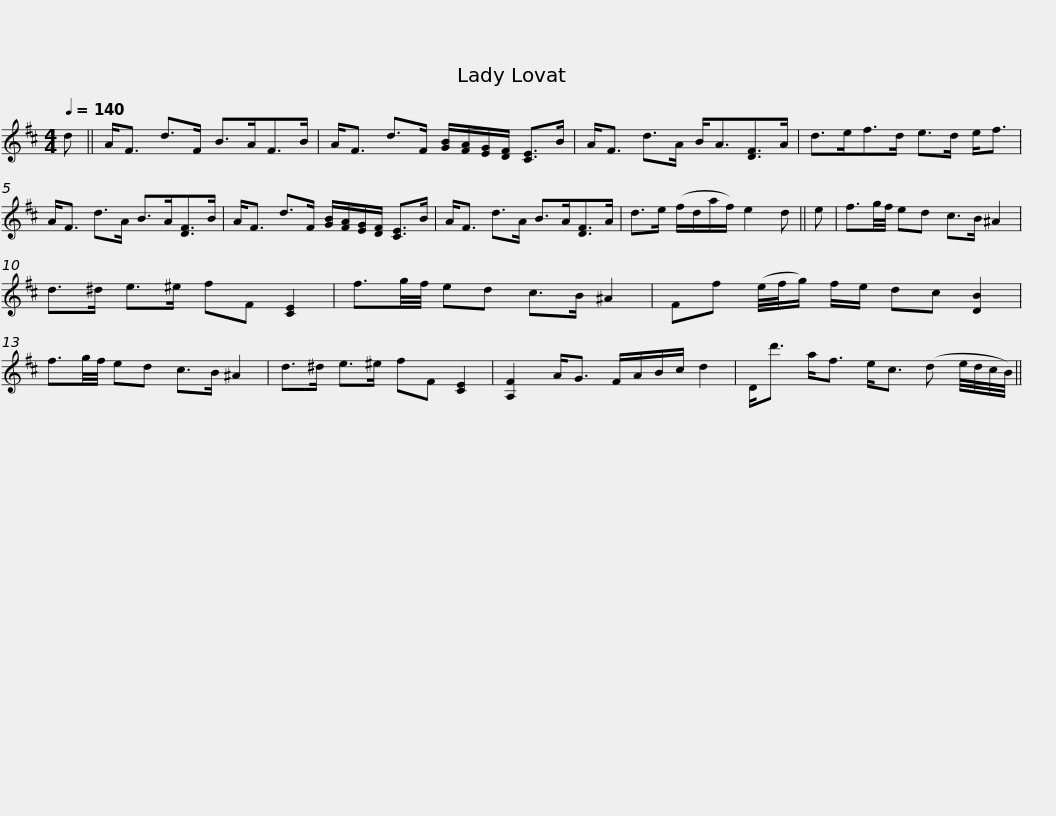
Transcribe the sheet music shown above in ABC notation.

X:1
L:1/8
Q:1/4=140
M:4/4
I:linebreak $
K:D
V:1 treble
V:1
 d || A<F d>F B>AF>B | A<F d>F [GB]/[FA]/[EG]/[DF]/ [CE]>B | A<F d>A B<A[DF]>A | d>ef>d e>d e<f |$ %5
 A<F d>A B>A[DF]>B | A<F d>F [GB]/[FA]/[EG]/[DF]/ [CE]>B | A<F d>A B>A[DF]>A | d>e (f/d/a/f/) e2 d || e |$ %10
 f3/2g/4f/4 ed c>B ^A2 | d>^d e>^e fF [CE]2 | f3/2g/4f/4 ed c>B ^A2 | Ff (e/4f/4g/) f/e/ dc [DB]2 |$ f3/2g/4f/4 ed c>B ^A2 | %15
 d>^d e>^e fF [CE]2 | [A,F]2 A<G F/A/B/c/ d2 | D<d' a<f e<c (d e/4d/4c/4B/4) || %18
